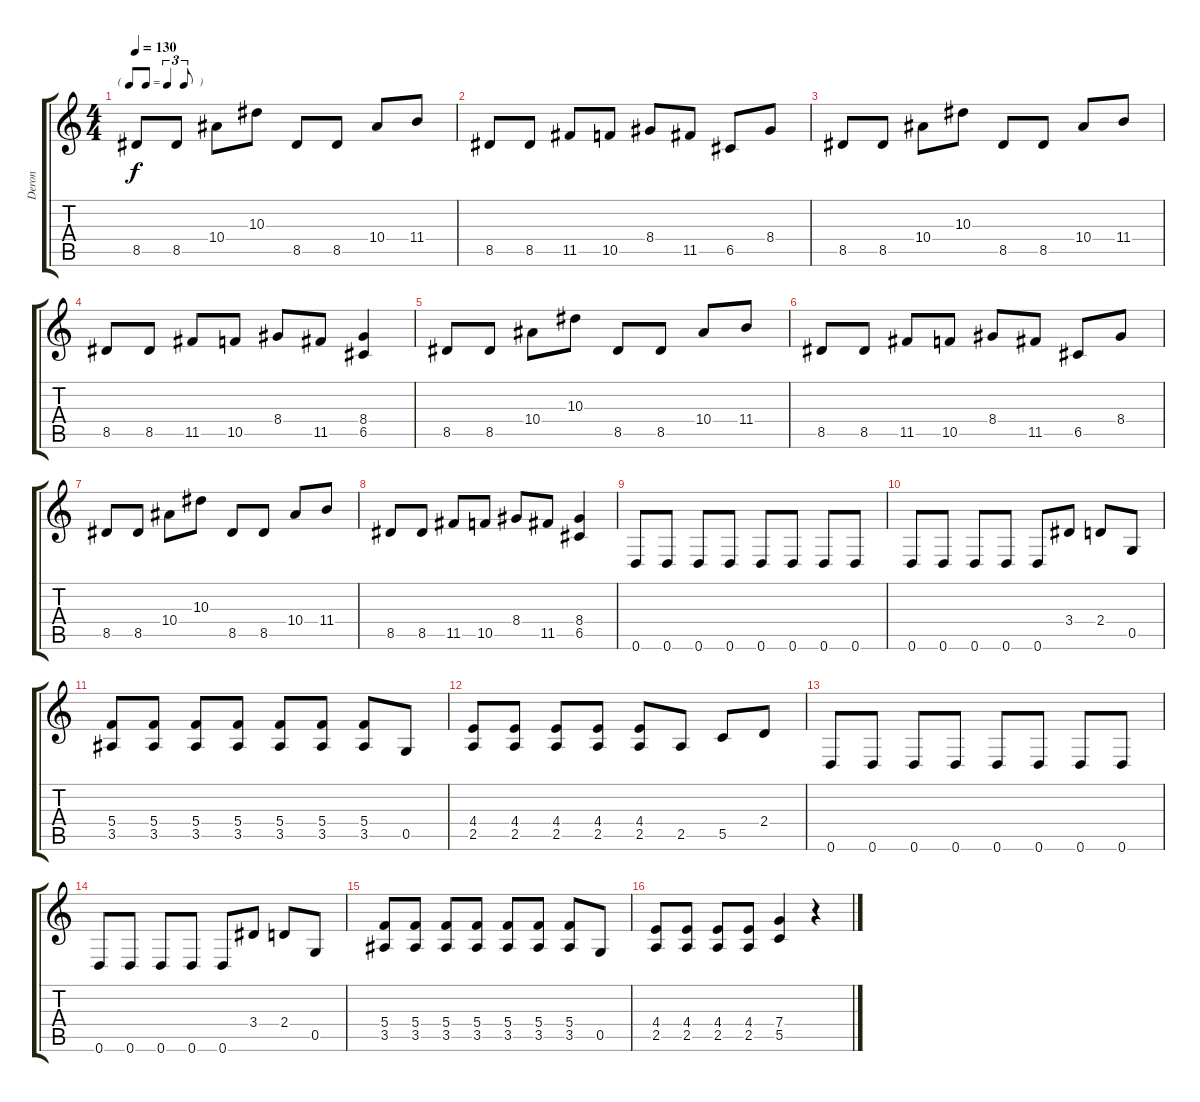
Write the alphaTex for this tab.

\track ("Deron" "Deron") {instrument distortionguitar}
\staff {score tabs}
\tuning (D4 A3 F3 C3 G2 D2) {hide}
\ts (4 4)
\tf triplet8th
\tempo 130
\clef g2
\ks c
8.5.8{dy f} 8.5.8 10.4.8 10.3.8 8.5.8 8.5.8 10.4.8 11.4.8 |
8.5.8 8.5.8 11.5.8 10.5.8 8.4.8 11.5.8 6.5.8 8.4.8 |
8.5.8 8.5.8 10.4.8 10.3.8 8.5.8 8.5.8 10.4.8 11.4.8 |
8.5.8 8.5.8 11.5.8 10.5.8 8.4.8 11.5.8 (8.4 6.5).4 |
8.5.8 8.5.8 10.4.8 10.3.8 8.5.8 8.5.8 10.4.8 11.4.8 |
8.5.8 8.5.8 11.5.8 10.5.8 8.4.8 11.5.8 6.5.8 8.4.8 |
8.5.8 8.5.8 10.4.8 10.3.8 8.5.8 8.5.8 10.4.8 11.4.8 |
8.5.8 8.5.8 11.5.8 10.5.8 8.4.8 11.5.8 (8.4 6.5).4 |
0.6.8 0.6.8 0.6.8 0.6.8 0.6.8 0.6.8 0.6.8 0.6.8 |
0.6.8 0.6.8 0.6.8 0.6.8 0.6.8 3.4.8 2.4.8 0.5.8 |
(5.4 3.5).8 (5.4 3.5).8 (5.4 3.5).8 (5.4 3.5).8 (5.4 3.5).8 (5.4 3.5).8 (5.4 3.5).8 0.5.8 |
(4.4 2.5).8 (4.4 2.5).8 (4.4 2.5).8 (4.4 2.5).8 (4.4 2.5).8 2.5.8 5.5.8 2.4.8 |
0.6.8 0.6.8 0.6.8 0.6.8 0.6.8 0.6.8 0.6.8 0.6.8 |
0.6.8 0.6.8 0.6.8 0.6.8 0.6.8 3.4.8 2.4.8 0.5.8 |
(5.4 3.5).8 (5.4 3.5).8 (5.4 3.5).8 (5.4 3.5).8 (5.4 3.5).8 (5.4 3.5).8 (5.4 3.5).8 0.5.8 |
(4.4 2.5).8 (4.4 2.5).8 (4.4 2.5).8 (4.4 2.5).8 (7.4 5.5).4 r.4
